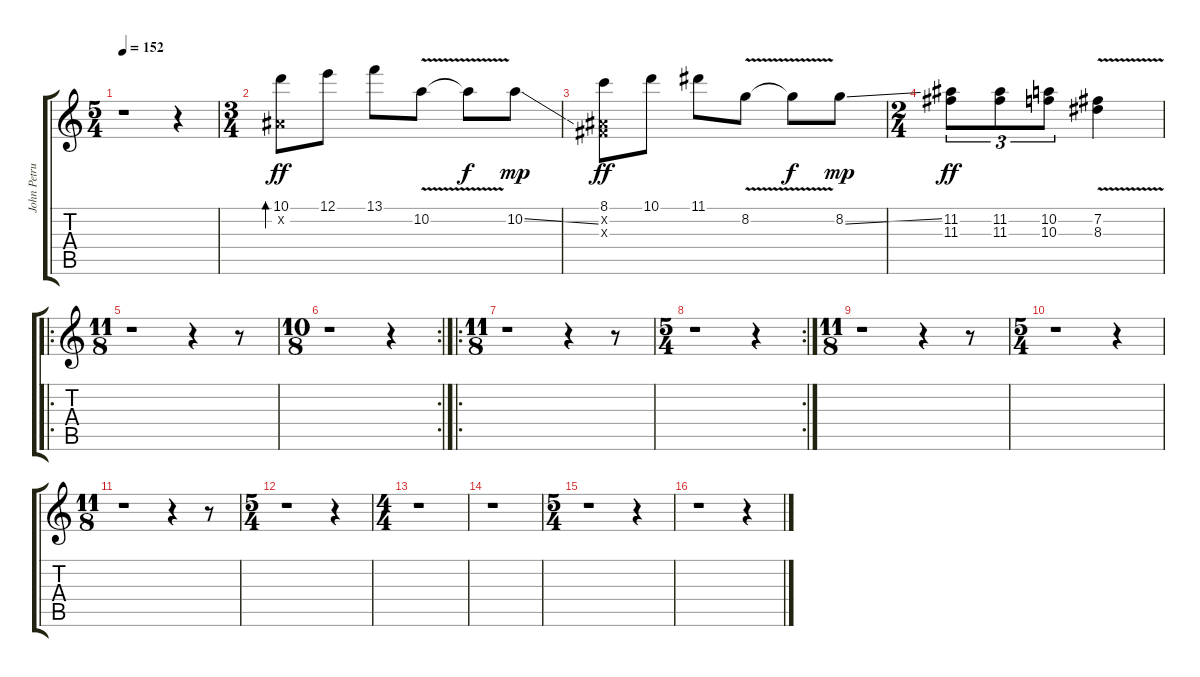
\track ("John Petrucci (Guitar 2)" "John Petru") {instrument distortionguitar}
\staff {score tabs}
\tuning (E4 B3 G3 D3 A2 E2) {hide}
\ts (5 4)
\tempo 152
\clef g2
\ks c
r.1{dy ff} r.4 |
\ts (3 4)
(10.1 -1.2{x}).8{bd 120} 12.1.8 13.1.8 10.2{v}.8 10.2{t}.8{dy f} 10.2{ss}.8{dy mp} |
(8.1 -1.2{x} -1.3{x}).8{dy ff} 10.1.8 11.1.8 8.2{v}.8 8.2{t}.8{dy f} 8.2{ss}.8{dy mp} |
\ts (2 4)
(11.2 11.3).8{tu (3 2) dy ff} (11.2 11.3).8{tu (3 2)} (10.2 10.3).8{tu (3 2)} (7.2{v} 8.3{v}).4 |
\ro
\ts (11 8)
r.1 r.4 r.8 |
\rc 2
\ts (10 8)
r.1 r.4 |
\ro
\ts (11 8)
r.1 r.4 r.8 |
\rc 2
\ts (5 4)
r.1 r.4 |
\ts (11 8)
r.1 r.4 r.8 |
\ts (5 4)
r.1 r.4 |
\ts (11 8)
r.1 r.4 r.8 |
\ts (5 4)
r.1 r.4 |
\ts (4 4)
r.1 |
r.1 |
\ts (5 4)
r.1 r.4 |
r.1 r.4
